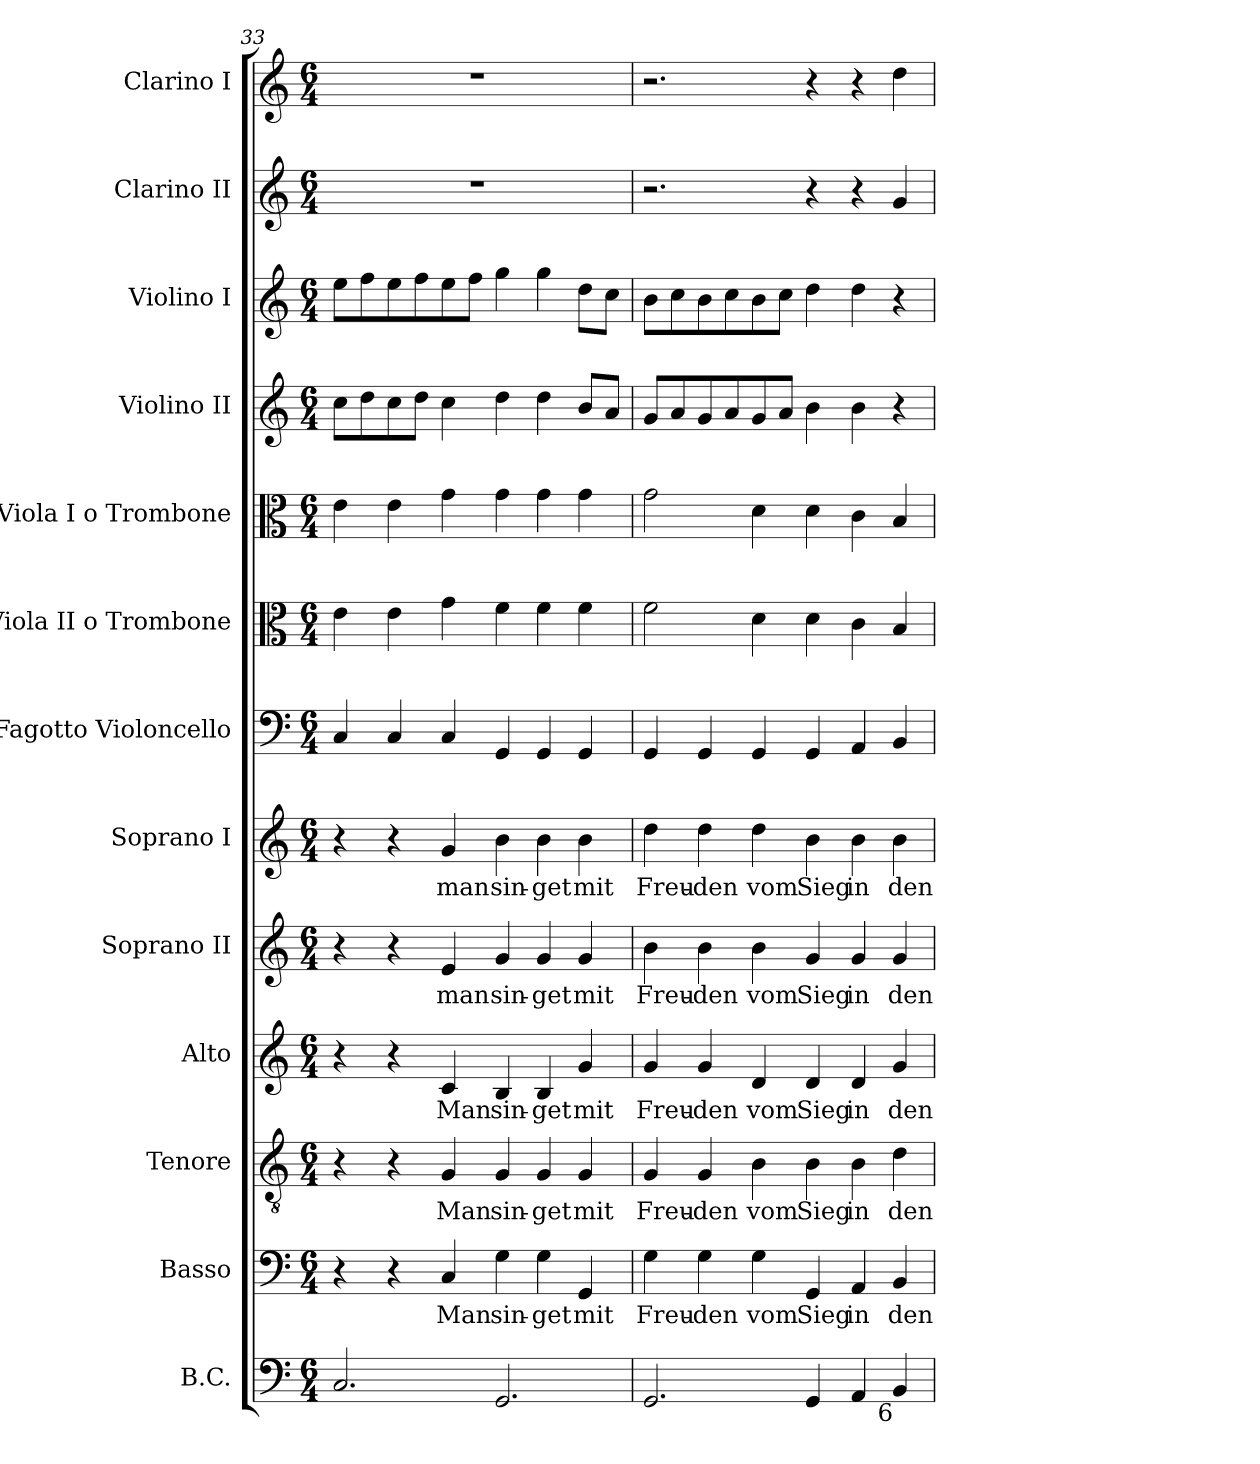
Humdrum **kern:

**kern	**kern	**text	**kern	**text	**kern	**text	**kern	**text	**kern	**text	**kern	**kern	**kern	**kern	**kern	**kern	**kern
*part13	*part12	*part12	*part11	*part11	*part10	*part10	*part9	*part9	*part8	*part8	*part7	*part6	*part5	*part4	*part3	*part2	*part1
*staff13	*staff12	*staff12	*staff11	*staff11	*staff10	*staff10	*staff9	*staff9	*staff8	*staff8	*staff7	*staff6	*staff5	*staff4	*staff3	*staff2	*staff1
*I"B.C.	*I"Basso	*	*I"Tenore	*	*I"Alto	*	*I"Soprano II	*	*I"Soprano I	*	*I"Fagotto Violoncello	*I"Viola II o Trombone	*I"Viola I o Trombone	*I"Violino II	*I"Violino I	*I"Clarino II	*I"Clarino I
*	*I'B.	*	*I'T.	*	*	*	*I'S.	*	*I'S.	*	*I'Fg.	*I'Vla.	*I'Vla.	*I'Vln. II	*I'Vln. I	*	*
*clefF4	*clefF4	*	*clefGv2	*	*clefG2	*	*clefG2	*	*clefG2	*	*clefF4	*clefC3	*clefC3	*clefG2	*clefG2	*clefG2	*clefG2
*	*	*	*ITrd7c12	*	*	*	*	*	*	*	*	*	*	*	*	*	*
*k[]	*k[]	*	*k[]	*	*k[]	*	*k[]	*	*k[]	*	*k[]	*k[]	*k[]	*k[]	*k[]	*k[]	*k[]
*C:	*C:	*	*C:	*	*C:	*	*C:	*	*C:	*	*C:	*C:	*C:	*C:	*C:	*C:	*C:
*M6/4	*M6/4	*	*M6/4	*	*M6/4	*	*M6/4	*	*M6/4	*	*M6/4	*M6/4	*M6/4	*M6/4	*M6/4	*M6/4	*M6/4
=33	=33	=33	=33	=33	=33	=33	=33	=33	=33	=33	=33	=33	=33	=33	=33	=33	=33
!	!	!	!	!	!	!	!	!	!	!	!	!	!	!	!	!LO:N:vis=1	!LO:N:vis=1
2.Ci/	4r	.	4r	.	4r	.	4r	.	4r	.	4Ci/	4ei\	4ei\	8cci\L	8eei\L	1.r	1.r
.	.	.	.	.	.	.	.	.	.	.	.	.	.	8ddi\	8ffi\	.	.
.	4r	.	4r	.	4r	.	4r	.	4r	.	4Ci/	4ei\	4ei\	8cci\	8eei\	.	.
.	.	.	.	.	.	.	.	.	.	.	.	.	.	8ddi\J	8ffi\	.	.
!	!	!LO:LY:b:color=#000000	!	!	!	!	!	!	!	!	!	!	!	!	!	!	!
!	!	!	!	!LO:LY:b:color=#000000	!	!	!	!	!	!	!	!	!	!	!	!	!
!	!	!	!	!	!	!LO:LY:b:color=#000000	!	!	!	!	!	!	!	!	!	!	!
!	!	!	!	!	!	!	!	!LO:LY:b:color=#000000	!	!	!	!	!	!	!	!	!
!	!	!	!	!	!	!	!	!	!	!LO:LY:b:color=#000000	!	!	!	!	!	!	!
.	4Ci/	Man	4GGi/	Man	4ci/	Man	4ei/	man	4gi/	man	4Ci/	4gi\	4gi\	4cci\	8eei\	.	.
.	.	.	.	.	.	.	.	.	.	.	.	.	.	.	8ffi\J	.	.
!	!	!LO:LY:b:color=#000000	!	!	!	!	!	!	!	!	!	!	!	!	!	!	!
!	!	!	!	!LO:LY:b:color=#000000	!	!	!	!	!	!	!	!	!	!	!	!	!
!	!	!	!	!	!	!LO:LY:b:color=#000000	!	!	!	!	!	!	!	!	!	!	!
!	!	!	!	!	!	!	!	!LO:LY:b:color=#000000	!	!	!	!	!	!	!	!	!
!	!	!	!	!	!	!	!	!	!	!LO:LY:b:color=#000000	!	!	!	!	!	!	!
2.GGi/	4Gi\	sin-	4GGi/	sin-	4Bi/	sin-	4gi/	sin-	4bi\	sin-	4GGi/	4fi\	4gi\	4ddi\	4ggi\	.	.
!	!	!LO:LY:b:color=#000000	!	!	!	!	!	!	!	!	!	!	!	!	!	!	!
!	!	!	!	!LO:LY:b:color=#000000	!	!	!	!	!	!	!	!	!	!	!	!	!
!	!	!	!	!	!	!LO:LY:b:color=#000000	!	!	!	!	!	!	!	!	!	!	!
!	!	!	!	!	!	!	!	!LO:LY:b:color=#000000	!	!	!	!	!	!	!	!	!
!	!	!	!	!	!	!	!	!	!	!LO:LY:b:color=#000000	!	!	!	!	!	!	!
.	4Gi\	-get	4GGi/	-get	4Bi/	-get	4gi/	-get	4bi\	-get	4GGi/	4fi\	4gi\	4ddi\	4ggi\	.	.
!	!	!LO:LY:b:color=#000000	!	!	!	!	!	!	!	!	!	!	!	!	!	!	!
!	!	!	!	!LO:LY:b:color=#000000	!	!	!	!	!	!	!	!	!	!	!	!	!
!	!	!	!	!	!	!LO:LY:b:color=#000000	!	!	!	!	!	!	!	!	!	!	!
!	!	!	!	!	!	!	!	!LO:LY:b:color=#000000	!	!	!	!	!	!	!	!	!
!	!	!	!	!	!	!	!	!	!	!LO:LY:b:color=#000000	!	!	!	!	!	!	!
.	4GGi/	mit	4GGi/	mit	4gi/	mit	4gi/	mit	4bi\	mit	4GGi/	4fi\	4gi\	8bi/L	8ddi\L	.	.
.	.	.	.	.	.	.	.	.	.	.	.	.	.	8ai/J	8cci\J	.	.
=34	=34	=34	=34	=34	=34	=34	=34	=34	=34	=34	=34	=34	=34	=34	=34	=34	=34
!	!	!LO:LY:b:color=#000000	!	!	!	!	!	!	!	!	!	!	!	!	!	!	!
!	!	!	!	!LO:LY:b:color=#000000	!	!	!	!	!	!	!	!	!	!	!	!	!
!	!	!	!	!	!	!LO:LY:b:color=#000000	!	!	!	!	!	!	!	!	!	!	!
!	!	!	!	!	!	!	!	!LO:LY:b:color=#000000	!	!	!	!	!	!	!	!	!
!	!	!	!	!	!	!	!	!	!	!LO:LY:b:color=#000000	!	!	!	!	!	!	!
2.GGi/	4Gi\	Freu-	4GGi/	Freu-	4gi/	Freu-	4bi\	Freu-	4ddi\	Freu-	4GGi/	2fi\	2gi\	8gi/L	8bi\L	2.r	2.r
.	.	.	.	.	.	.	.	.	.	.	.	.	.	8ai/	8cci\	.	.
!	!	!LO:LY:b:color=#000000	!	!	!	!	!	!	!	!	!	!	!	!	!	!	!
!	!	!	!	!LO:LY:b:color=#000000	!	!	!	!	!	!	!	!	!	!	!	!	!
!	!	!	!	!	!	!LO:LY:b:color=#000000	!	!	!	!	!	!	!	!	!	!	!
!	!	!	!	!	!	!	!	!LO:LY:b:color=#000000	!	!	!	!	!	!	!	!	!
!	!	!	!	!	!	!	!	!	!	!LO:LY:b:color=#000000	!	!	!	!	!	!	!
.	4Gi\	-den	4GGi/	-den	4gi/	-den	4bi\	-den	4ddi\	-den	4GGi/	.	.	8gi/	8bi\	.	.
.	.	.	.	.	.	.	.	.	.	.	.	.	.	8ai/	8cci\	.	.
!	!	!LO:LY:b:color=#000000	!	!	!	!	!	!	!	!	!	!	!	!	!	!	!
!	!	!	!	!LO:LY:b:color=#000000	!	!	!	!	!	!	!	!	!	!	!	!	!
!	!	!	!	!	!	!LO:LY:b:color=#000000	!	!	!	!	!	!	!	!	!	!	!
!	!	!	!	!	!	!	!	!LO:LY:b:color=#000000	!	!	!	!	!	!	!	!	!
!	!	!	!	!	!	!	!	!	!	!LO:LY:b:color=#000000	!	!	!	!	!	!	!
.	4Gi\	vom	4BBi\	vom	4di/	vom	4bi\	vom	4ddi\	vom	4GGi/	4di\	4di\	8gi/	8bi\	.	.
.	.	.	.	.	.	.	.	.	.	.	.	.	.	8ai/J	8cci\J	.	.
!	!	!LO:LY:b:color=#000000	!	!	!	!	!	!	!	!	!	!	!	!	!	!	!
!	!	!	!	!LO:LY:b:color=#000000	!	!	!	!	!	!	!	!	!	!	!	!	!
!	!	!	!	!	!	!LO:LY:b:color=#000000	!	!	!	!	!	!	!	!	!	!	!
!	!	!	!	!	!	!	!	!LO:LY:b:color=#000000	!	!	!	!	!	!	!	!	!
!	!	!	!	!	!	!	!	!	!	!LO:LY:b:color=#000000	!	!	!	!	!	!	!
4GGi/	4GGi/	Sieg	4BBi\	Sieg	4di/	Sieg	4gi/	Sieg	4bi\	Sieg	4GGi/	4di\	4di\	4bi\	4ddi\	4r	4r
!	!	!LO:LY:b:color=#000000	!	!	!	!	!	!	!	!	!	!	!	!	!	!	!
!	!	!	!	!LO:LY:b:color=#000000	!	!	!	!	!	!	!	!	!	!	!	!	!
!	!	!	!	!	!	!LO:LY:b:color=#000000	!	!	!	!	!	!	!	!	!	!	!
!	!	!	!	!	!	!	!	!LO:LY:b:color=#000000	!	!	!	!	!	!	!	!	!
!	!	!	!	!	!	!	!	!	!	!LO:LY:b:color=#000000	!	!	!	!	!	!	!
4AAi/	4AAi/	in	4BBi\	in	4di/	in	4gi/	in	4bi\	in	4AAi/	4ci\	4ci\	4bi\	4ddi\	4r	4r
!	!	!LO:LY:b:color=#000000	!	!	!	!	!	!	!	!	!	!	!	!	!	!	!
!	!	!	!	!LO:LY:b:color=#000000	!	!	!	!	!	!	!	!	!	!	!	!	!
!	!	!	!	!	!	!LO:LY:b:color=#000000	!	!	!	!	!	!	!	!	!	!	!
!	!	!	!	!	!	!	!	!LO:LY:b:color=#000000	!	!	!	!	!	!	!	!	!
!LO:TX:b:rj:t=6	!	!	!	!	!	!	!	!	!	!	!	!	!	!	!	!	!
!	!	!	!	!	!	!	!	!	!	!LO:LY:b:color=#000000	!	!	!	!	!	!	!
4BBi/	4BBi/	den	4Di\	den	4gi/	den	4gi/	den	4bi\	den	4BBi/	4Bi/	4Bi/	4r	4r	4gi/	4ddi\
=	=	=	=	=	=	=	=	=	=	=	=	=	=	=	=	=	=
*-	*-	*-	*-	*-	*-	*-	*-	*-	*-	*-	*-	*-	*-	*-	*-	*-	*-
